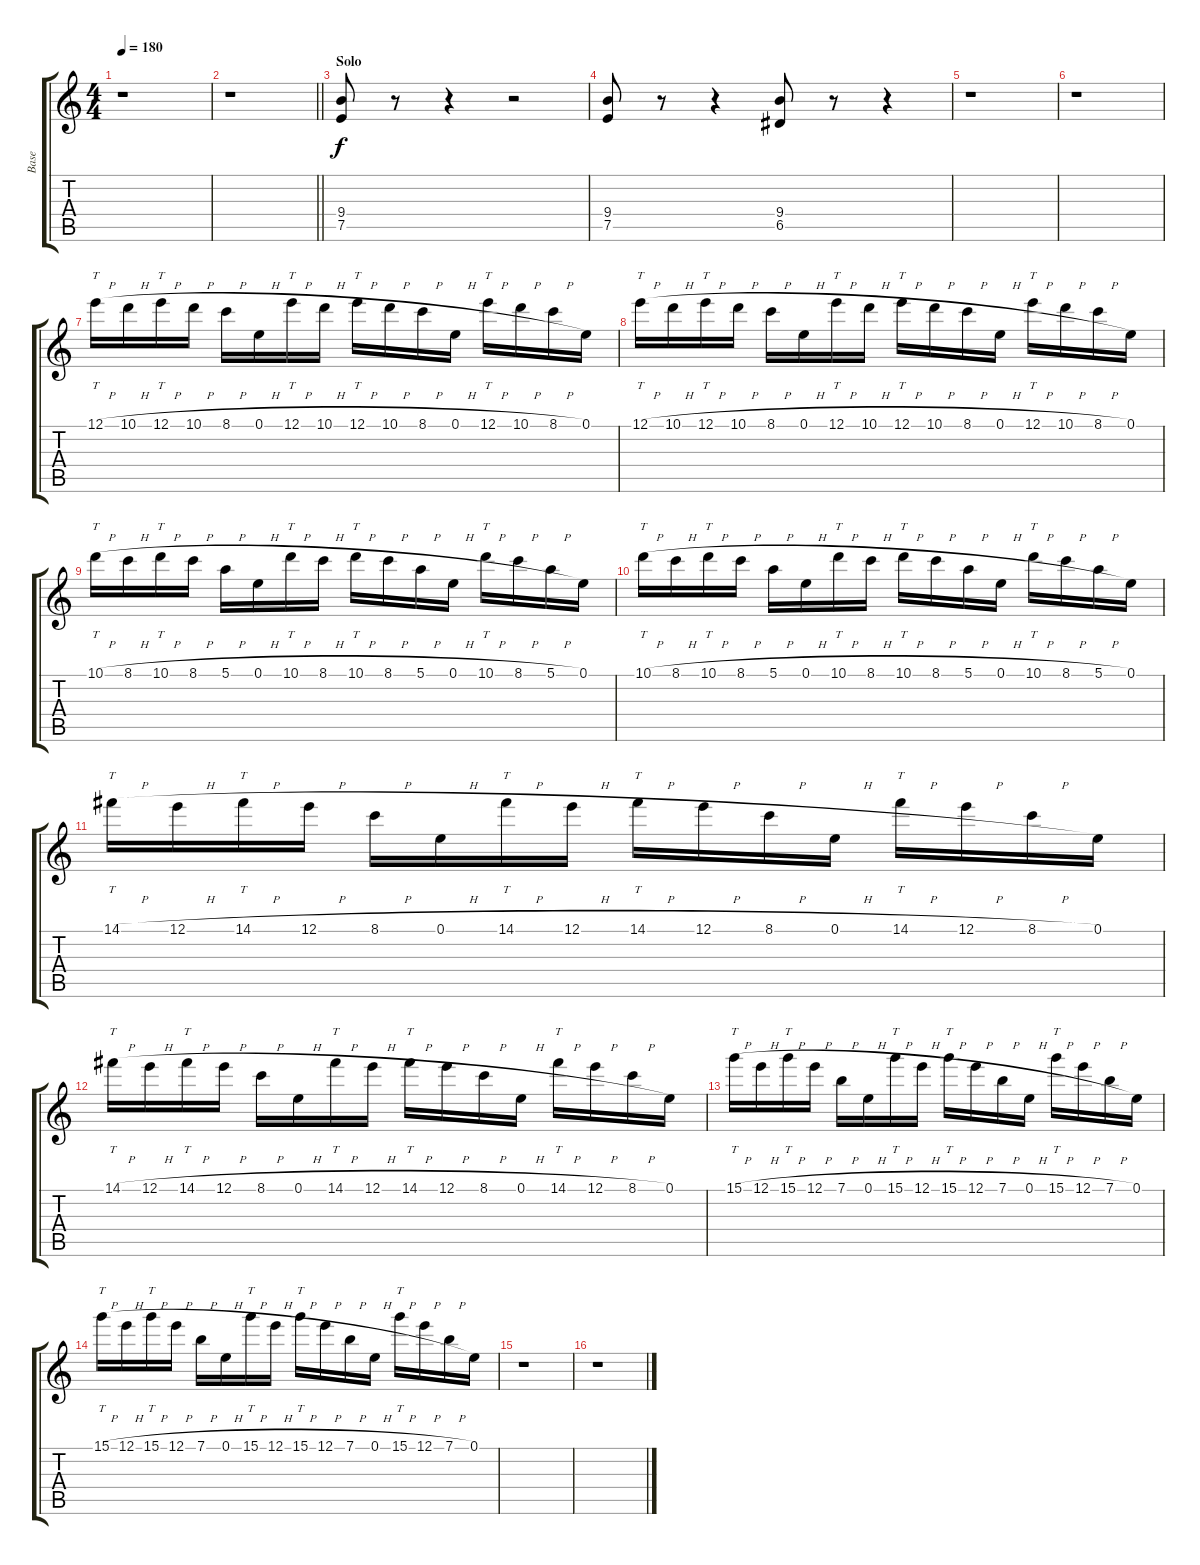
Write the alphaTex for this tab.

\track ("Base" "Base") {instrument distortionguitar}
\staff {score tabs}
\tuning (E4 B3 G3 D3 A2 E2) {hide}
\ts (4 4)
\tempo 180
\clef g2
\ks c
r.1{dy f} |
\barLineRight lightlight
r.1 |
\section ("" "Solo")
(9.4 7.5).8 r.8 r.4 r.2 |
(9.4 7.5).8 r.8 r.4 (9.4 6.5).8 r.8 r.4 |
r.1 |
r.1 |
12.1{h}.16{tt volume 10 balance 8} 10.1{h}.16 12.1{h}.16{tt} 10.1{h}.16 8.1{h}.16 0.1{h}.16 12.1{h}.16{tt} 10.1{h}.16 12.1{h}.16{tt} 10.1{h}.16 8.1{h}.16 0.1{h}.16 12.1{h}.16{tt} 10.1{h}.16 8.1{h}.16 0.1.16 |
12.1{h}.16{tt} 10.1{h}.16 12.1{h}.16{tt} 10.1{h}.16 8.1{h}.16 0.1{h}.16 12.1{h}.16{tt} 10.1{h}.16 12.1{h}.16{tt} 10.1{h}.16 8.1{h}.16 0.1{h}.16 12.1{h}.16{tt} 10.1{h}.16 8.1{h}.16 0.1.16 |
10.1{h}.16{tt} 8.1{h}.16 10.1{h}.16{tt} 8.1{h}.16 5.1{h}.16 0.1{h}.16 10.1{h}.16{tt} 8.1{h}.16 10.1{h}.16{tt} 8.1{h}.16 5.1{h}.16 0.1{h}.16 10.1{h}.16{tt} 8.1{h}.16 5.1{h}.16 0.1.16 |
10.1{h}.16{tt} 8.1{h}.16 10.1{h}.16{tt} 8.1{h}.16 5.1{h}.16 0.1{h}.16 10.1{h}.16{tt} 8.1{h}.16 10.1{h}.16{tt} 8.1{h}.16 5.1{h}.16 0.1{h}.16 10.1{h}.16{tt} 8.1{h}.16 5.1{h}.16 0.1.16 |
14.1{h}.16{tt} 12.1{h}.16 14.1{h}.16{tt} 12.1{h}.16 8.1{h}.16 0.1{h}.16 14.1{h}.16{tt} 12.1{h}.16 14.1{h}.16{tt} 12.1{h}.16 8.1{h}.16 0.1{h}.16 14.1{h}.16{tt} 12.1{h}.16 8.1{h}.16 0.1.16 |
14.1{h}.16{tt} 12.1{h}.16 14.1{h}.16{tt} 12.1{h}.16 8.1{h}.16 0.1{h}.16 14.1{h}.16{tt} 12.1{h}.16 14.1{h}.16{tt} 12.1{h}.16 8.1{h}.16 0.1{h}.16 14.1{h}.16{tt} 12.1{h}.16 8.1{h}.16 0.1.16 |
15.1{h}.16{tt} 12.1{h}.16 15.1{h}.16{tt} 12.1{h}.16 7.1{h}.16 0.1{h}.16 15.1{h}.16{tt} 12.1{h}.16 15.1{h}.16{tt} 12.1{h}.16 7.1{h}.16 0.1{h}.16 15.1{h}.16{tt} 12.1{h}.16 7.1{h}.16 0.1.16 |
15.1{h}.16{tt} 12.1{h}.16 15.1{h}.16{tt} 12.1{h}.16 7.1{h}.16 0.1{h}.16 15.1{h}.16{tt} 12.1{h}.16 15.1{h}.16{tt} 12.1{h}.16 7.1{h}.16 0.1{h}.16 15.1{h}.16{tt} 12.1{h}.16 7.1{h}.16 0.1.16 |
r.1 |
r.1
